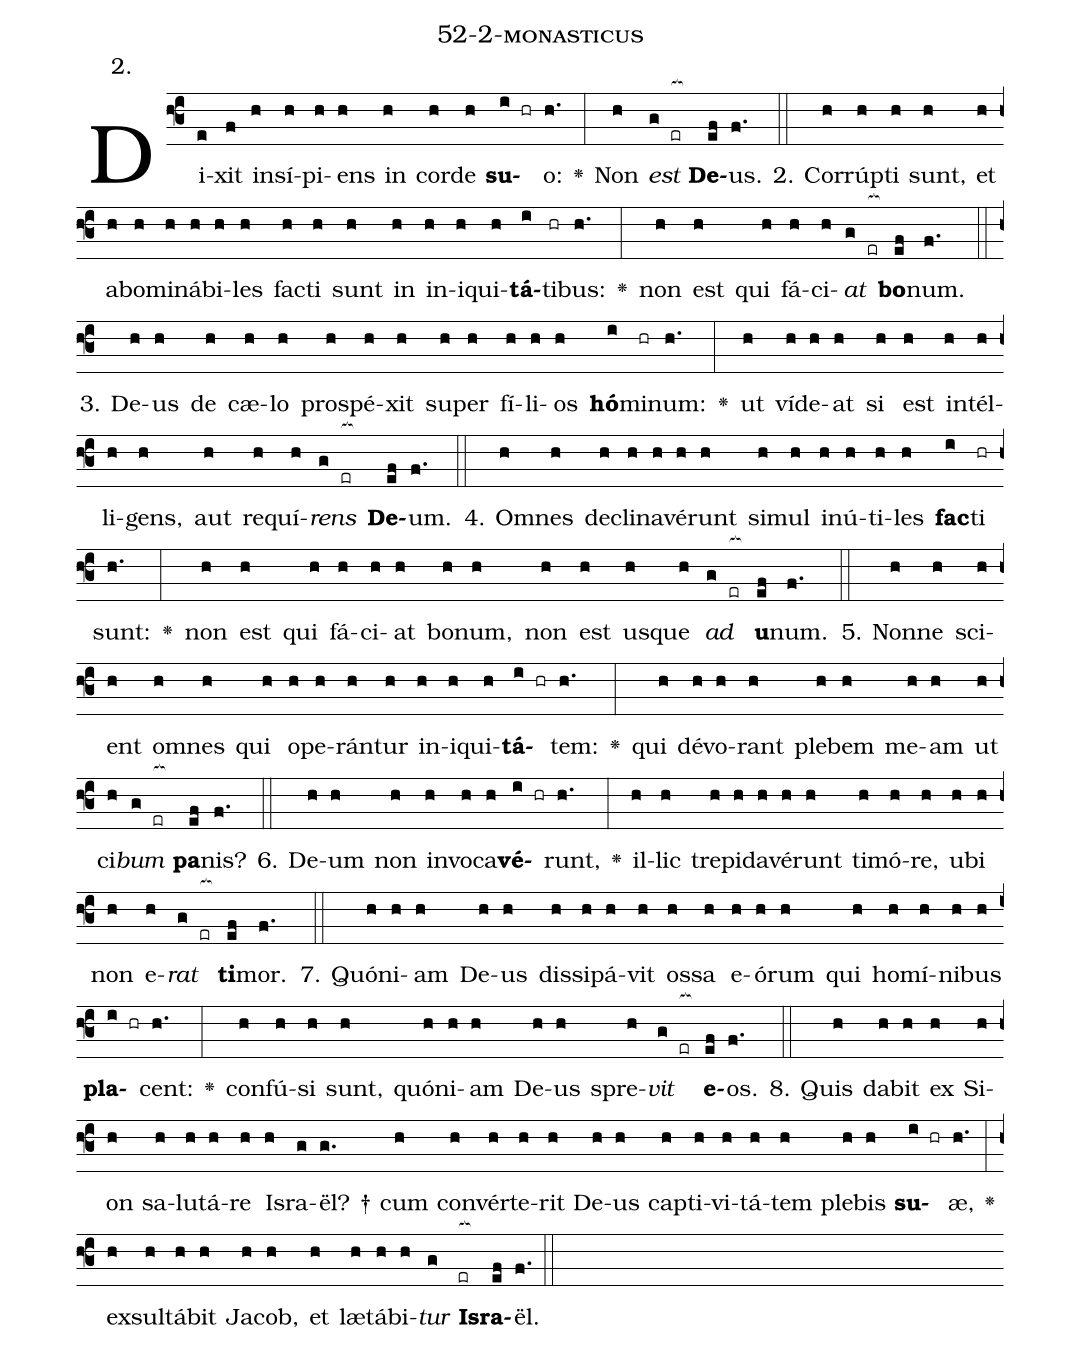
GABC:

name: 52-2-monasticus;
annotation: 2.;
%%
(f3)Di(e)xit(f) in(h)sí(h)pi(h)ens(h) in(h) cor(h)de(h) <b>su</b>(i hr)o:(h.) <v>\greheightstar</v>(:) Non(h) <i>est</i>(g er[ocb:1{]) <b>De</b>(ef[ocb:0}])us.(f.) (::)
2. Cor(h)rúp(h)ti(h) sunt,(h) et(h) ab(h)o(h)mi(h)ná(h)bi(h)les(h) fac(h)ti(h) sunt(h) in(h) in(h)i(h)qui(h)<b>tá</b>(i)ti(hr)bus:(h.) <v>\greheightstar</v>(:) non(h) est(h) qui(h) fá(h)ci(h)<i>at</i>(g er[ocb:1{]) <b>bo</b>(ef[ocb:0}])num.(f.) (::)
3. De(h)us(h) de(h) cæ(h)lo(h) pro(h)spé(h)xit(h) su(h)per(h) fí(h)li(h)os(h) <b>hó</b>(i)mi(hr)num:(h.) <v>\greheightstar</v>(:) ut(h) ví(h)de(h)at(h) si(h) est(h) in(h)tél(h)li(h)gens,(h) aut(h) re(h)quí(h)<i>rens</i>(g er[ocb:1{]) <b>De</b>(ef[ocb:0}])um.(f.) (::)
4. Om(h)nes(h) de(h)cli(h)na(h)vé(h)runt(h) si(h)mul(h) in(h)ú(h)ti(h)les(h) <b>fac</b>(i)ti(hr) sunt:(h.) <v>\greheightstar</v>(:) non(h) est(h) qui(h) fá(h)ci(h)at(h) bo(h)num,(h) non(h) est(h) us(h)que(h) <i>ad</i>(g er[ocb:1{]) <b>u</b>(ef[ocb:0}])num.(f.) (::)
5. Non(h)ne(h) sci(h)ent(h) om(h)nes(h) qui(h) o(h)pe(h)rán(h)tur(h) in(h)i(h)qui(h)<b>tá</b>(i hr)tem:(h.) <v>\greheightstar</v>(:) qui(h) dé(h)vo(h)rant(h) ple(h)bem(h) me(h)am(h) ut(h) ci(h)<i>bum</i>(g er[ocb:1{]) <b>pa</b>(ef[ocb:0}])nis?(f.) (::)
6. De(h)um(h) non(h) in(h)vo(h)ca(h)<b>vé</b>(i hr)runt,(h.) <v>\greheightstar</v>(:) il(h)lic(h) tre(h)pi(h)da(h)vé(h)runt(h) ti(h)mó(h)re,(h) u(h)bi(h) non(h) e(h)<i>rat</i>(g er[ocb:1{]) <b>ti</b>(ef[ocb:0}])mor.(f.) (::)
7. Quón(h)i(h)am(h) De(h)us(h) dis(h)si(h)pá(h)vit(h) os(h)sa(h) e(h)ó(h)rum(h) qui(h) ho(h)mí(h)ni(h)bus(h) <b>pla</b>(i hr)cent:(h.) <v>\greheightstar</v>(:) con(h)fú(h)si(h) sunt,(h) quón(h)i(h)am(h) De(h)us(h) spre(h)<i>vit</i>(g er[ocb:1{]) <b>e</b>(ef[ocb:0}])os.(f.) (::)
8. Quis(h) da(h)bit(h) ex(h) Si(h)on(h) sa(h)lu(h)tá(h)re(h) Is(h)ra(g)ël? †(g.) cum(h) con(h)vér(h)te(h)rit(h) De(h)us(h) cap(h)ti(h)vi(h)tá(h)tem(h) ple(h)bis(h) <b>su</b>(i hr)æ,(h.) <v>\greheightstar</v>(:) ex(h)sul(h)tá(h)bit(h) Ja(h)cob,(h) et(h) læ(h)tá(h)bi(h)<i>tur</i>(g) <b>Is</b>(er[ocb:1{])<b>ra</b>(ef[ocb:0}])ël.(f.) (::)
